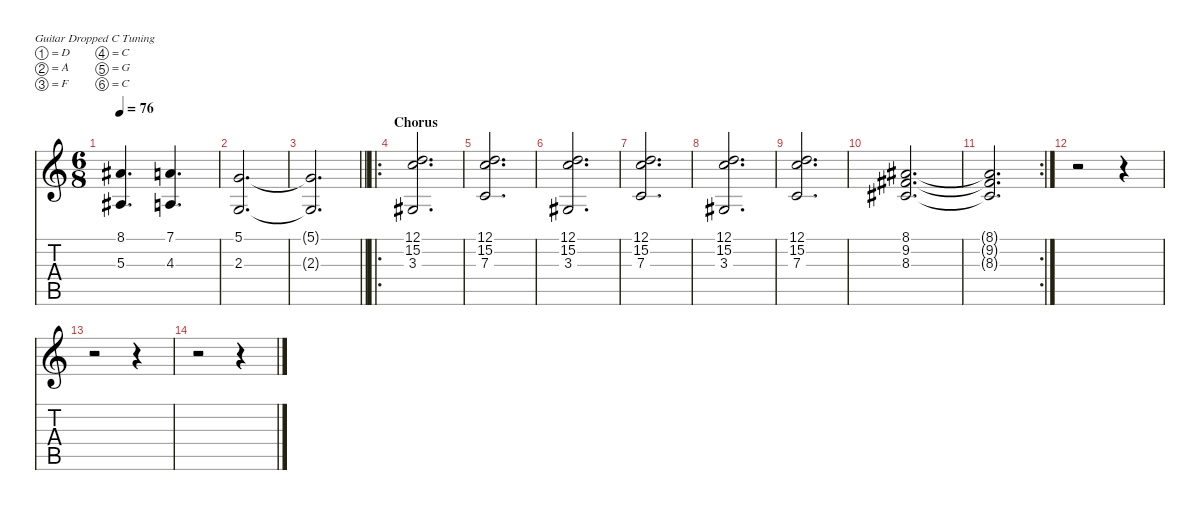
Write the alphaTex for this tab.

\defaultSystemsLayout 4
\hideDynamics
\bracketExtendMode nobrackets
\singleTrackTrackNamePolicy hidden
\multiTrackTrackNamePolicy hidden
\firstSystemTrackNameMode fullname
\firstSystemTrackNameOrientation horizontal
\otherSystemsTrackNameOrientation horizontal
\track ("Synth" "vln.") {instrument synthstrings1}
\staff {score tabs}
\tuning (D4 A3 F3 C3 G2 C2)
\ts (6 8)
\tempo 76
\clef g2
\ks c
(8.1{t acc #} 5.3{t acc #}).4{d dy mf beam Up} (7.1 4.3).4{d beam Up} |
(5.1 2.3).2{d beam Up} |
\barLineRight lightlight
(5.1{t} 2.3{t}).2{d beam Up} |
\ro
\section ("" "Chorus")
(12.1 15.2 3.3{acc #}).2{d dy f beam Up} |
(12.1 15.2 7.3).2{d beam Up} |
(12.1 15.2 3.3{acc #}).2{d beam Up} |
(12.1 15.2 7.3).2{d beam Up} |
(12.1 15.2 3.3{acc #}).2{d beam Up} |
(12.1 15.2 7.3).2{d beam Up} |
(8.1{acc #} 9.2{acc #} 8.3{acc #}).2{d beam Up} |
\rc 2
(8.1{t acc #} 9.2{t acc #} 8.3{t acc #}).2{d beam Up} |
r.2{beam Down} r.4{beam Down} |
r.2{beam Down} r.4{beam Down} |
r.2{beam Down} r.4{beam Down}
